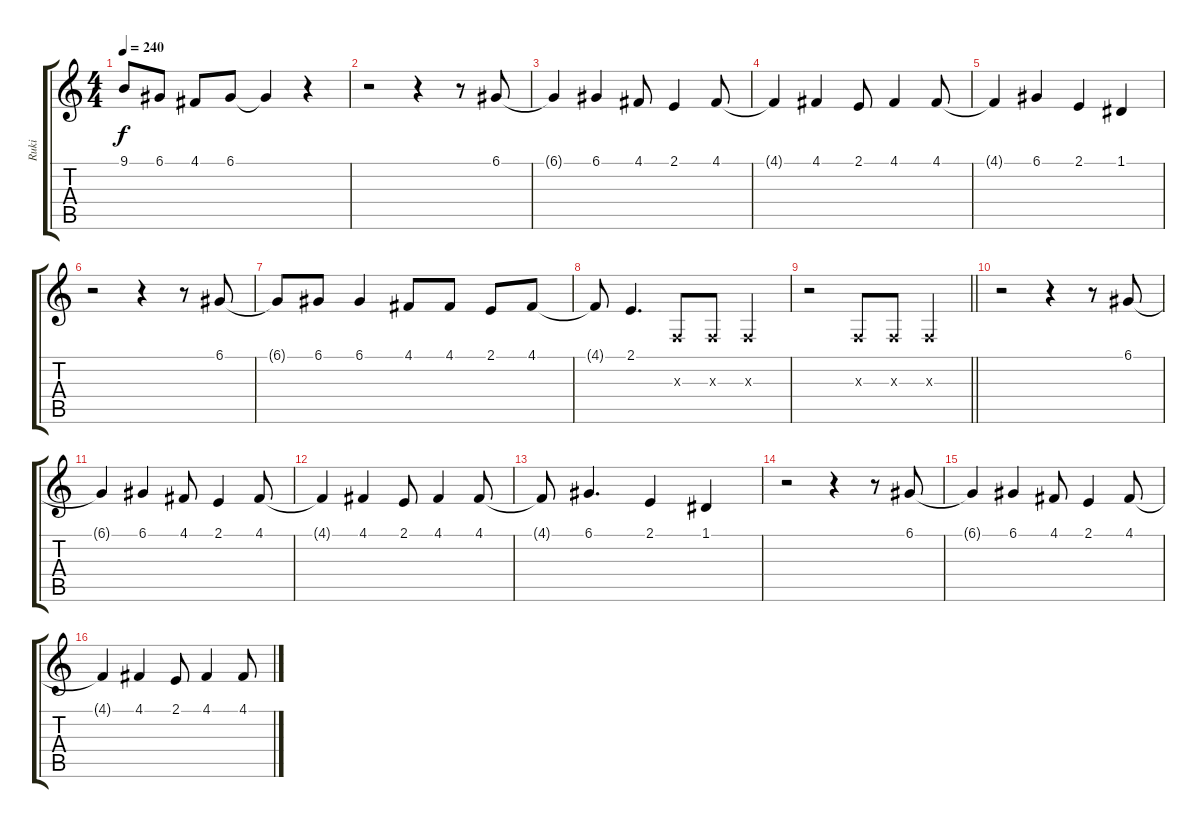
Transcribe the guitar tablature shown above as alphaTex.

\track ("Ruki" "Ruki") {instrument lead6voice}
\staff {score tabs}
\tuning (D4 A3 F3 C3 G2 D2) {hide}
\ts (4 4)
\tempo 240
\clef g2
\ks c
9.1.8{dy f} 6.1.8 4.1.8 6.1.8 6.1{t}.4 r.4 |
r.2 r.4 r.8 6.1.8 |
6.1{t}.4 6.1.4 4.1.8 2.1.4 4.1.8 |
4.1{t}.4 4.1.4 2.1.8 4.1.4 4.1.8 |
4.1{t}.4 6.1.4 2.1.4 1.1.4 |
r.2 r.4 r.8 6.1.8 |
6.1{t}.8 6.1.8 6.1.4 4.1.8 4.1.8 2.1.8 4.1.8 |
4.1{t}.8 2.1.4{d} 0.3{x}.8 0.3{x}.8 0.3{x}.4 |
\barLineRight lightlight
r.2 0.3{x}.8 0.3{x}.8 0.3{x}.4 |
\section ("" "")
r.2 r.4 r.8 6.1.8 |
6.1{t}.4 6.1.4 4.1.8 2.1.4 4.1.8 |
4.1{t}.4 4.1.4 2.1.8 4.1.4 4.1.8 |
4.1{t}.8 6.1.4{d} 2.1.4 1.1.4 |
r.2 r.4 r.8 6.1.8 |
6.1{t}.4 6.1.4 4.1.8 2.1.4 4.1.8 |
4.1{t}.4 4.1.4 2.1.8 4.1.4 4.1.8
